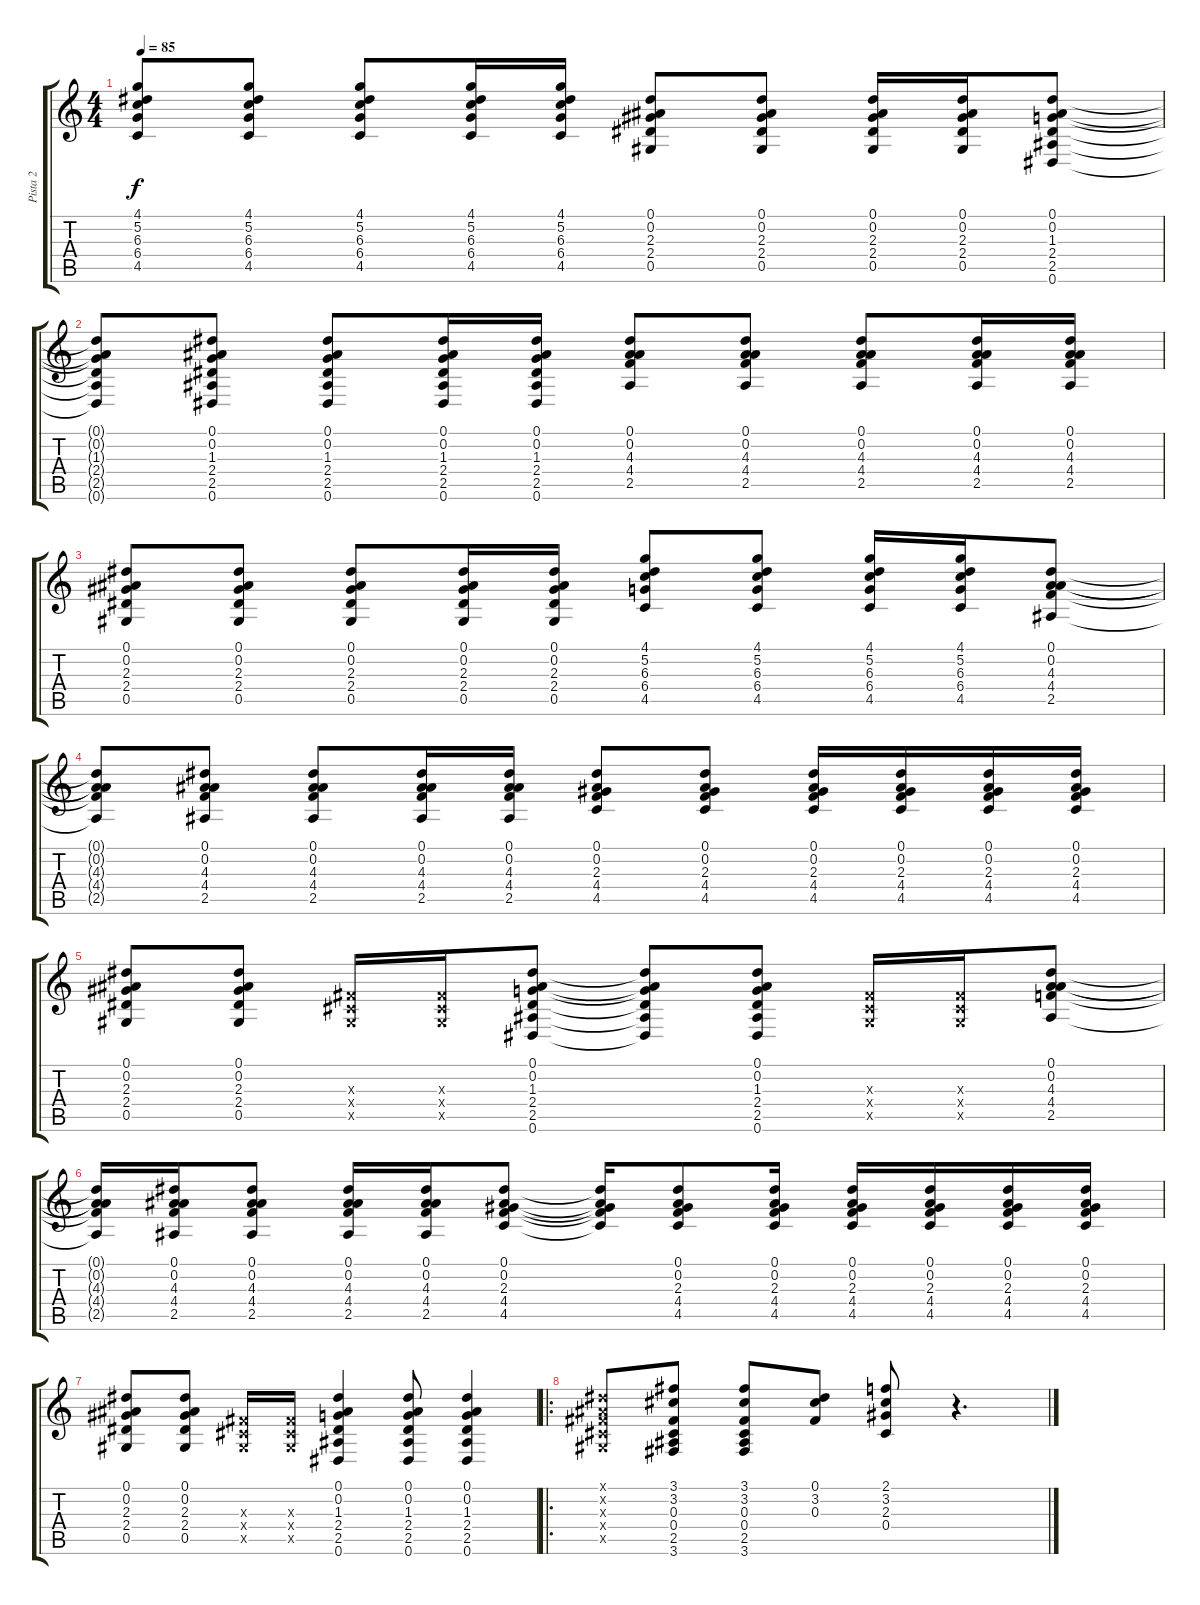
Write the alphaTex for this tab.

\track ("Pista 2" "Pista 2") {instrument acousticguitarnylon}
\staff {score tabs}
\tuning (Eb4 Bb3 Gb3 Db3 Ab2 Eb2) {hide}
\ts (4 4)
\tempo 85
\clef g2
\ks c
(4.1 5.2 6.3 6.4 4.5).8{dy f} (4.1 5.2 6.3 6.4 4.5).8 (4.1 5.2 6.3 6.4 4.5).8 (4.1 5.2 6.3 6.4 4.5).16 (4.1 5.2 6.3 6.4 4.5).16 (0.1 0.2 2.3 2.4 0.5).8 (0.1 0.2 2.3 2.4 0.5).8 (0.1 0.2 2.3 2.4 0.5).16 (0.1 0.2 2.3 2.4 0.5).16 (0.1 0.2 1.3 2.4 2.5 0.6).8 |
(0.1{t} 0.2{t} 1.3{t} 2.4{t} 2.5{t} 0.6{t}).8 (0.1 0.2 1.3 2.4 2.5 0.6).8 (0.1 0.2 1.3 2.4 2.5 0.6).8 (0.1 0.2 1.3 2.4 2.5 0.6).16 (0.1 0.2 1.3 2.4 2.5 0.6).16 (0.1 0.2 4.3 4.4 2.5).8 (0.1 0.2 4.3 4.4 2.5).8 (0.1 0.2 4.3 4.4 2.5).8 (0.1 0.2 4.3 4.4 2.5).16 (0.1 0.2 4.3 4.4 2.5).16 |
(0.1 0.2 2.3 2.4 0.5).8 (0.1 0.2 2.3 2.4 0.5).8 (0.1 0.2 2.3 2.4 0.5).8 (0.1 0.2 2.3 2.4 0.5).16 (0.1 0.2 2.3 2.4 0.5).16 (4.1 5.2 6.3 6.4 4.5).8 (4.1 5.2 6.3 6.4 4.5).8 (4.1 5.2 6.3 6.4 4.5).16 (4.1 5.2 6.3 6.4 4.5).16 (0.1 0.2 4.3 4.4 2.5).8 |
(0.1{t} 0.2{t} 4.3{t} 4.4{t} 2.5{t}).8 (0.1 0.2 4.3 4.4 2.5).8 (0.1 0.2 4.3 4.4 2.5).8 (0.1 0.2 4.3 4.4 2.5).16 (0.1 0.2 4.3 4.4 2.5).16 (0.1 0.2 2.3 4.4 4.5).8 (0.1 0.2 2.3 4.4 4.5).8 (0.1 0.2 2.3 4.4 4.5).16 (0.1 0.2 2.3 4.4 4.5).16 (0.1 0.2 2.3 4.4 4.5).16 (0.1 0.2 2.3 4.4 4.5).16 |
(0.1 0.2 2.3 2.4 0.5).8 (0.1 0.2 2.3 2.4 0.5).8 (0.3{x} 0.4{x} 0.5{x}).16 (0.3{x} 0.4{x} 0.5{x}).16 (0.1 0.2 1.3 2.4 2.5 0.6).8 (0.1{t} 0.2{t} 1.3{t} 2.4{t} 2.5{t} 0.6{t}).8 (0.1 0.2 1.3 2.4 2.5 0.6).8 (0.3{x} 0.4{x} 0.5{x}).16 (0.3{x} 0.4{x} 0.5{x}).16 (0.1 0.2 4.3 4.4 2.5).8 |
(0.1{t} 0.2{t} 4.3{t} 4.4{t} 2.5{t}).16 (0.1 0.2 4.3 4.4 2.5).16 (0.1 0.2 4.3 4.4 2.5).8 (0.1 0.2 4.3 4.4 2.5).16 (0.1 0.2 4.3 4.4 2.5).16 (0.1 0.2 2.3 4.4 4.5).8 (0.1{t} 0.2{t} 2.3{t} 4.4{t} 4.5{t}).16 (0.1 0.2 2.3 4.4 4.5).8 (0.1 0.2 2.3 4.4 4.5).16 (0.1 0.2 2.3 4.4 4.5).16 (0.1 0.2 2.3 4.4 4.5).16 (0.1 0.2 2.3 4.4 4.5).16 (0.1 0.2 2.3 4.4 4.5).16 |
(0.1 0.2 2.3 2.4 0.5).8 (0.1 0.2 2.3 2.4 0.5).8 (0.3{x} 0.4{x} 0.5{x}).16 (0.3{x} 0.4{x} 0.5{x}).16 (0.1 0.2 1.3 2.4 2.5 0.6).4 (0.1 0.2 1.3 2.4 2.5 0.6).8 (0.1 0.2 1.3 2.4 2.5 0.6).4 |
\ro
(0.1{x} 0.2{x} 0.3{x} 0.4{x} 0.5{x}).8{instrument overdrivenguitar} (3.1 3.2 0.3 0.4 2.5 3.6).8 (3.1 3.2 0.3 0.4 2.5 3.6).8 (0.1 3.2 0.3).8 (2.1 3.2 2.3 0.4).8 r.4{d}
